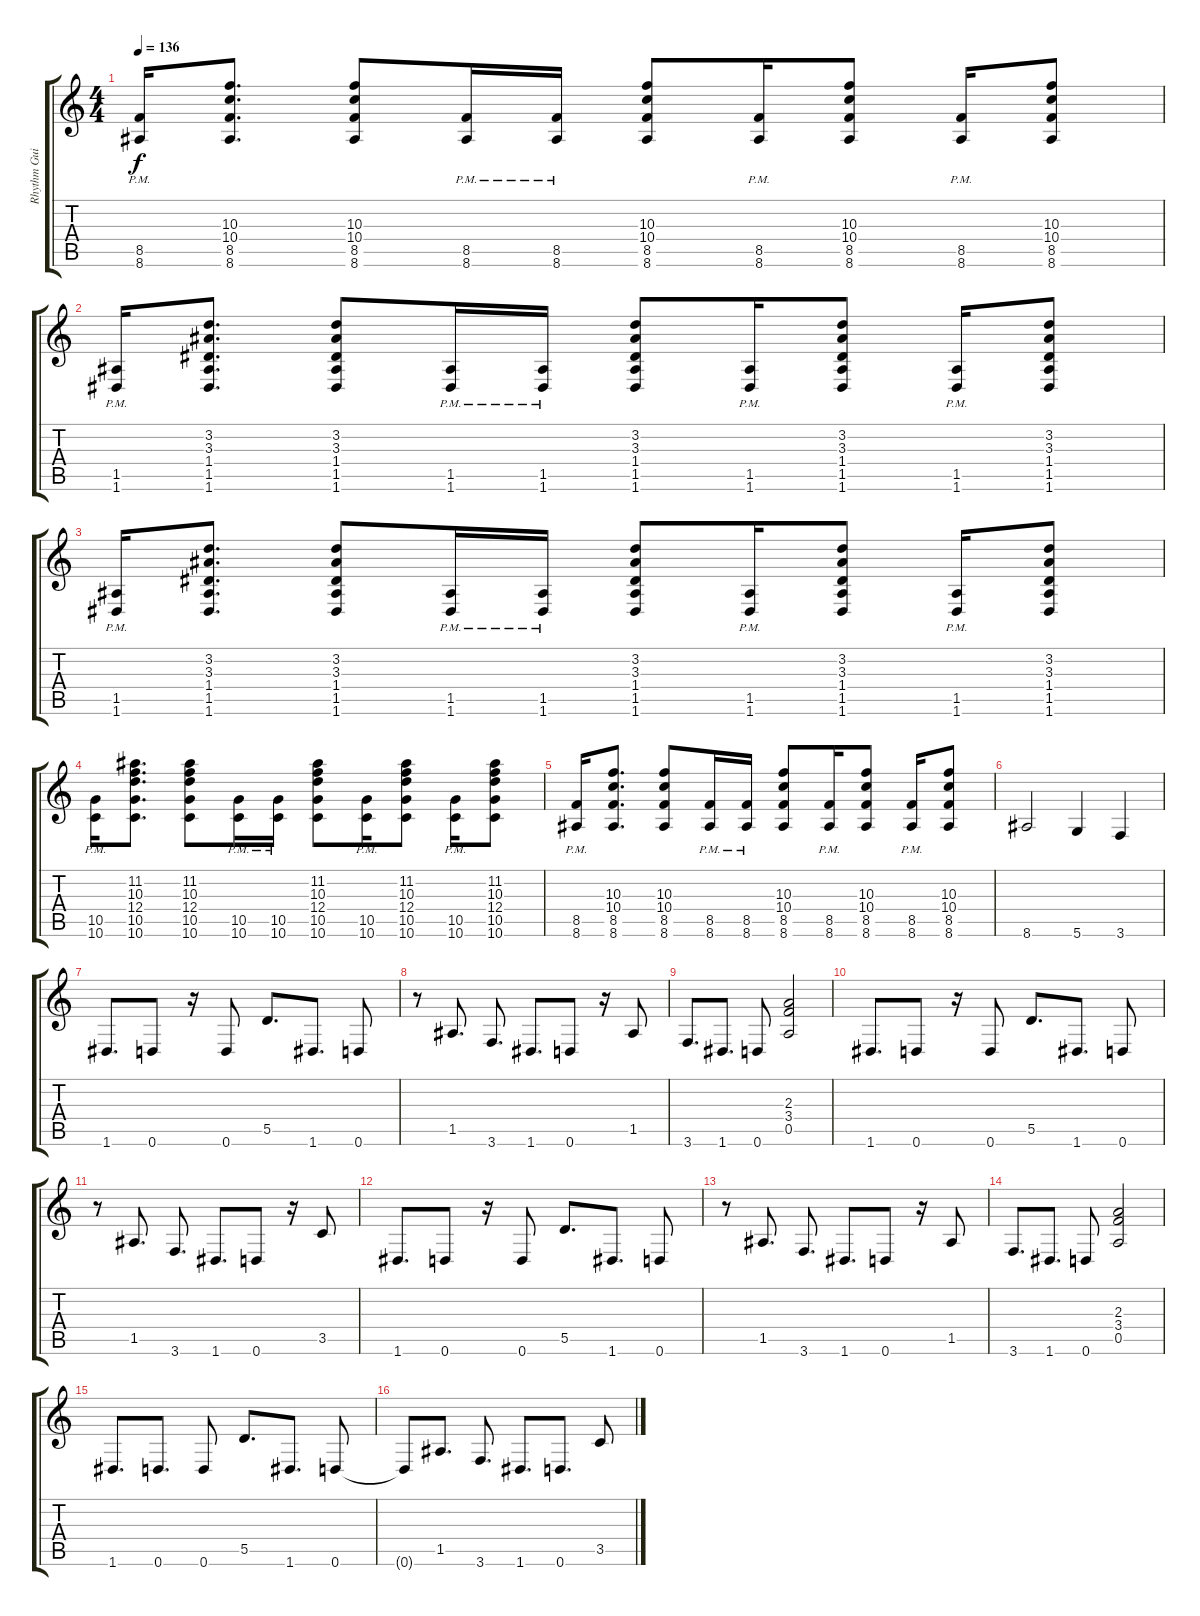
\track ("Rhythm Guitar 1" "Rhythm Gui") {instrument distortionguitar}
\staff {score tabs}
\tuning (E4 B3 G3 D3 A2 D2) {hide}
\ts (4 4)
\tempo 136
\clef g2
\ks c
(8.5{pm} 8.6{pm}).16{dy f} (10.3 10.4 8.5 8.6).8{d} (10.3 10.4 8.5 8.6).8 (8.5{pm} 8.6{pm}).16 (8.5{pm} 8.6{pm}).16 (10.3 10.4 8.5 8.6).8 (8.5{pm} 8.6{pm}).16 (10.3 10.4 8.5 8.6).8 (8.5{pm} 8.6{pm}).16 (10.3 10.4 8.5 8.6).8 |
(1.5{pm} 1.6{pm}).16 (3.2 3.3 1.4 1.5 1.6).8{d} (3.2 3.3 1.4 1.5 1.6).8 (1.5{pm} 1.6{pm}).16 (1.5{pm} 1.6{pm}).16 (3.2 3.3 1.4 1.5 1.6).8 (1.5{pm} 1.6{pm}).16 (3.2 3.3 1.4 1.5 1.6).8 (1.5{pm} 1.6{pm}).16 (3.2 3.3 1.4 1.5 1.6).8 |
(1.5{pm} 1.6{pm}).16 (3.2 3.3 1.4 1.5 1.6).8{d} (3.2 3.3 1.4 1.5 1.6).8 (1.5{pm} 1.6{pm}).16 (1.5{pm} 1.6{pm}).16 (3.2 3.3 1.4 1.5 1.6).8 (1.5{pm} 1.6{pm}).16 (3.2 3.3 1.4 1.5 1.6).8 (1.5{pm} 1.6{pm}).16 (3.2 3.3 1.4 1.5 1.6).8 |
(10.5{pm} 10.6{pm}).16 (11.2 10.3 12.4 10.5 10.6).8{d} (11.2 10.3 12.4 10.5 10.6).8 (10.5{pm} 10.6{pm}).16 (10.5{pm} 10.6{pm}).16 (11.2 10.3 12.4 10.5 10.6).8 (10.5{pm} 10.6{pm}).16 (11.2 10.3 12.4 10.5 10.6).8 (10.5{pm} 10.6{pm}).16 (11.2 10.3 12.4 10.5 10.6).8 |
(8.5{pm} 8.6{pm}).16 (10.3 10.4 8.5 8.6).8{d} (10.3 10.4 8.5 8.6).8 (8.5{pm} 8.6{pm}).16 (8.5{pm} 8.6{pm}).16 (10.3 10.4 8.5 8.6).8 (8.5{pm} 8.6{pm}).16 (10.3 10.4 8.5 8.6).8 (8.5{pm} 8.6{pm}).16 (10.3 10.4 8.5 8.6).8 |
8.6.2 5.6.4 3.6.4 |
1.6.8{d} 0.6.8 r.16 0.6.8 5.5.8{d} 1.6.8{d} 0.6.8 |
r.8 1.5.8{d} 3.6.8{d} 1.6.8{d} 0.6.8 r.16 1.5.8 |
3.6.8{d} 1.6.8{d} 0.6.8 (2.3 3.4 0.5).2 |
1.6.8{d} 0.6.8 r.16 0.6.8 5.5.8{d} 1.6.8{d} 0.6.8 |
r.8 1.5.8{d} 3.6.8{d} 1.6.8{d} 0.6.8 r.16 3.5.8 |
1.6.8{d} 0.6.8 r.16 0.6.8 5.5.8{d} 1.6.8{d} 0.6.8 |
r.8 1.5.8{d} 3.6.8{d} 1.6.8{d} 0.6.8 r.16 1.5.8 |
3.6.8{d} 1.6.8{d} 0.6.8 (2.3 3.4 0.5).2 |
1.6.8{d} 0.6.8{d} 0.6.8 5.5.8{d} 1.6.8{d} 0.6.8 |
0.6{t}.8 1.5.8{d} 3.6.8{d} 1.6.8{d} 0.6.8{d} 3.5.8
